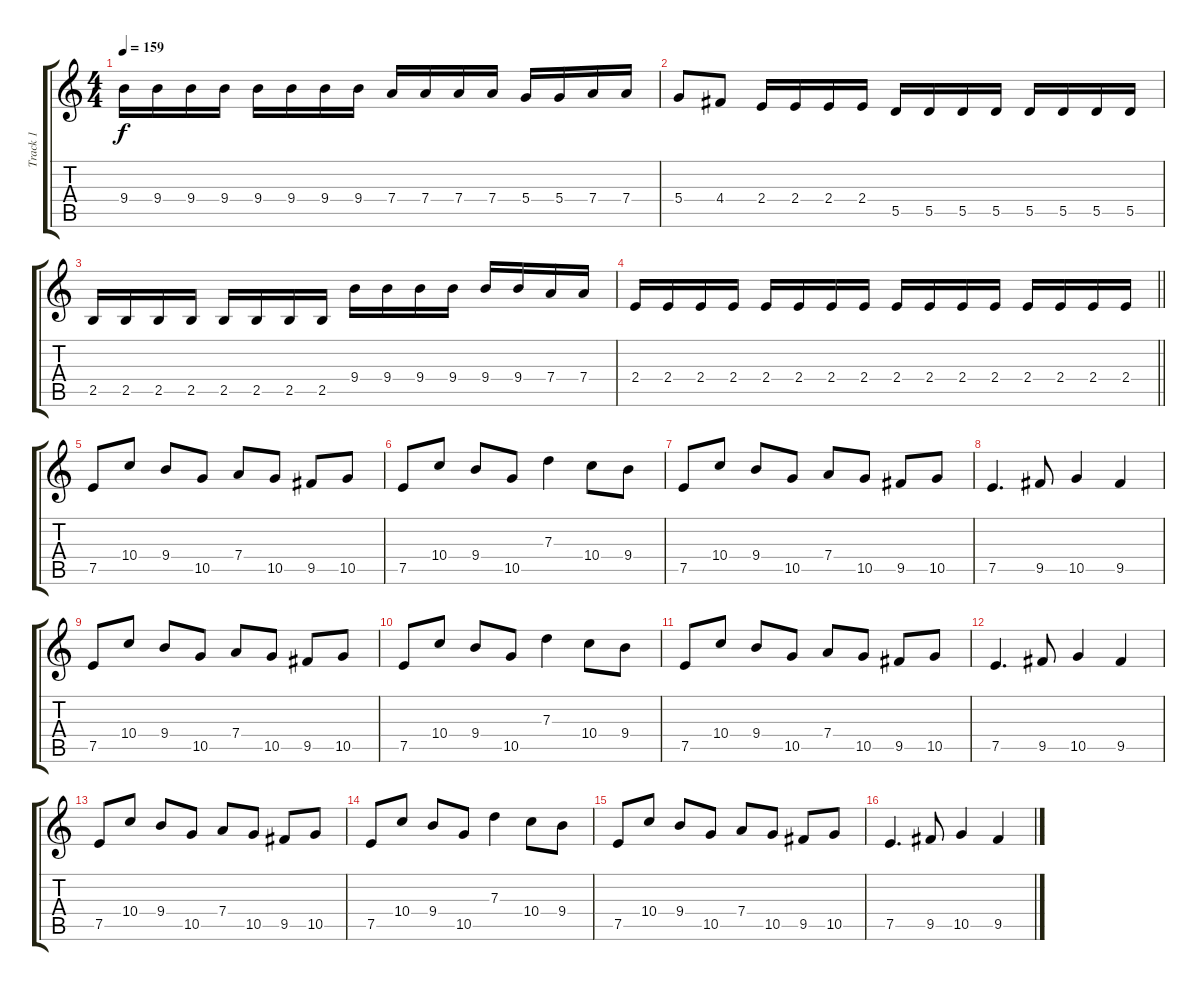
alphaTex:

\track ("Track 1" "Track 1") {instrument distortionguitar}
\staff {score tabs}
\tuning (E4 B3 G3 D3 A2 E2) {hide}
\ts (4 4)
\tempo 159
\clef g2
\ks c
9.4.16{dy f} 9.4.16 9.4.16 9.4.16 9.4.16 9.4.16 9.4.16 9.4.16 7.4.16 7.4.16 7.4.16 7.4.16 5.4.16 5.4.16 7.4.16 7.4.16 |
5.4.8 4.4.8 2.4.16 2.4.16 2.4.16 2.4.16 5.5.16 5.5.16 5.5.16 5.5.16 5.5.16 5.5.16 5.5.16 5.5.16 |
2.5.16 2.5.16 2.5.16 2.5.16 2.5.16 2.5.16 2.5.16 2.5.16 9.4.16 9.4.16 9.4.16 9.4.16 9.4.16 9.4.16 7.4.16 7.4.16 |
\barLineRight lightlight
2.4.16 2.4.16 2.4.16 2.4.16 2.4.16 2.4.16 2.4.16 2.4.16 2.4.16 2.4.16 2.4.16 2.4.16 2.4.16 2.4.16 2.4.16 2.4.16 |
7.5.8 10.4.8 9.4.8 10.5.8 7.4.8 10.5.8 9.5.8 10.5.8 |
7.5.8 10.4.8 9.4.8 10.5.8 7.3.4 10.4.8 9.4.8 |
7.5.8 10.4.8 9.4.8 10.5.8 7.4.8 10.5.8 9.5.8 10.5.8 |
7.5.4{d} 9.5.8 10.5.4 9.5.4 |
7.5.8 10.4.8 9.4.8 10.5.8 7.4.8 10.5.8 9.5.8 10.5.8 |
7.5.8 10.4.8 9.4.8 10.5.8 7.3.4 10.4.8 9.4.8 |
7.5.8 10.4.8 9.4.8 10.5.8 7.4.8 10.5.8 9.5.8 10.5.8 |
7.5.4{d} 9.5.8 10.5.4 9.5.4 |
7.5.8 10.4.8 9.4.8 10.5.8 7.4.8 10.5.8 9.5.8 10.5.8 |
7.5.8 10.4.8 9.4.8 10.5.8 7.3.4 10.4.8 9.4.8 |
7.5.8 10.4.8 9.4.8 10.5.8 7.4.8 10.5.8 9.5.8 10.5.8 |
7.5.4{d} 9.5.8 10.5.4 9.5.4
